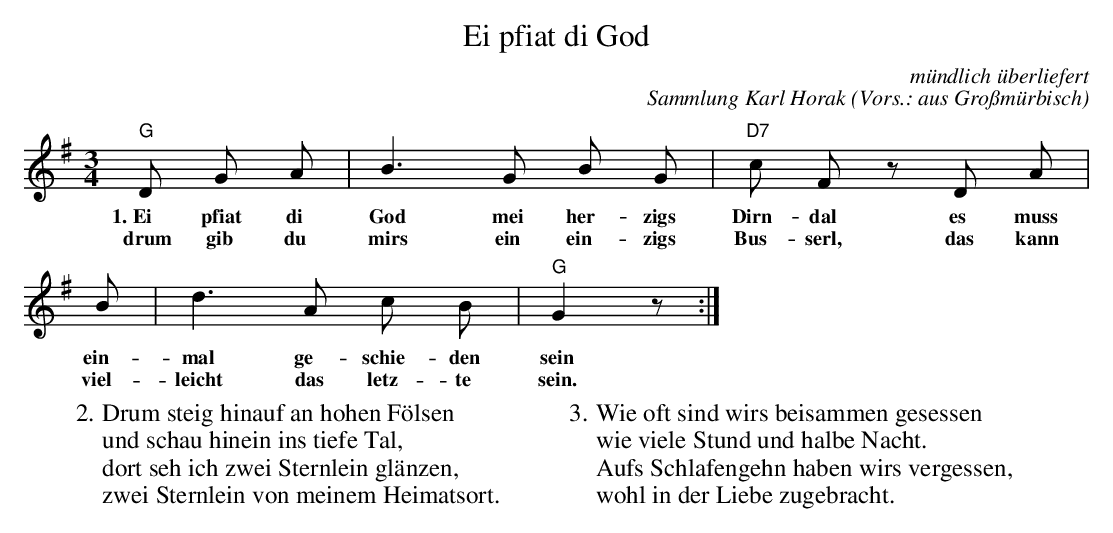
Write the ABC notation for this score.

X:1
T:Ei pfiat di God
C:mündlich überliefert
C:Sammlung Karl Horak
O: Vors.: aus Gro\ssm\"urbisch
K:G
M:3/4
L:1/8
V:1
"G"D G A| B2> G2 B G | "D7"c F z D A|
w:1.~Ei pfiat di God mei her-zigs Dirn-dal es muss
w:drum gib du mirs ein ein-zigs Bus-serl, das kann
B| d2> A2 c B |"G" G2 z:|
w:ein-mal ge-schie-den sein
w: viel-leicht das letz-te sein.
W: 2. Drum steig hinauf an hohen F\"olsen
W: und schau hinein ins tiefe Tal,
W: dort seh ich zwei Sternlein gl\"anzen,
W: zwei Sternlein von meinem Heimatsort.
W:
W: 3. Wie oft sind wirs beisammen gesessen
W: wie viele Stund und halbe Nacht.
W: Aufs Schlafengehn haben wirs vergessen,
W: wohl in der Liebe zugebracht.
